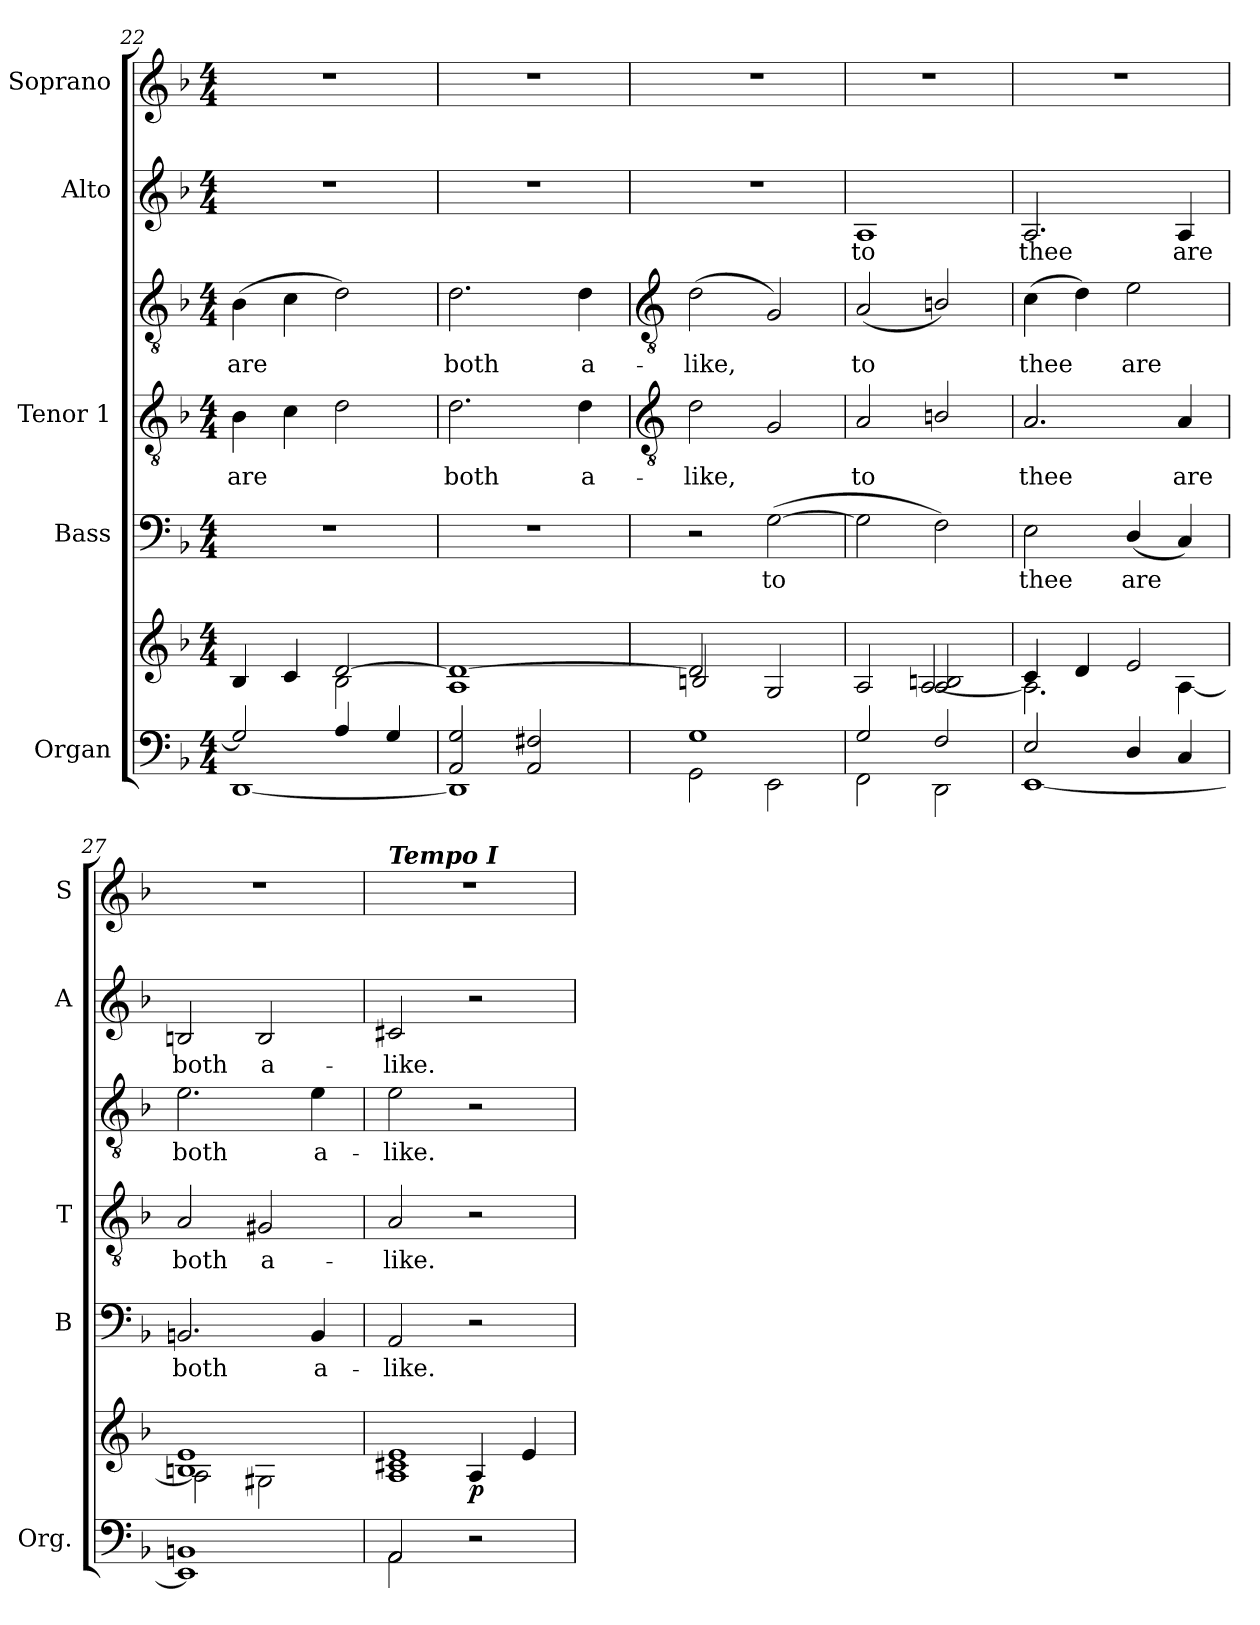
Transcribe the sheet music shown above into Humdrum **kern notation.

**kern	**kern	**dynam	**kern	**text	**kern	**text	**kern	**text	**kern	**text	**kern
*part5	*part5	*part5	*part4	*part4	*part3	*part3	*part3	*part3	*part2	*part2	*part1
*staff7	*staff6	*staff6/7	*staff5	*staff5	*staff4	*staff4	*staff3	*staff3	*staff2	*staff2	*staff1
*I"Organ	*	*	*I"Bass	*	*I"Tenor 1	*	*	*	*I"Alto	*	*I"Soprano
*I'Org.	*	*	*I'B	*	*I'T	*	*	*	*I'A	*	*I'S
*clefF4	*clefG2	*	*clefF4	*	*clefGv2	*	*clefGv2	*	*clefG2	*	*clefG2
*k[b-]	*k[b-]	*	*k[b-]	*	*k[b-]	*	*k[b-]	*	*k[b-]	*	*k[b-]
*F:	*F:	*	*F:	*	*F:	*	*F:	*	*F:	*	*F:
*M4/4	*M4/4	*	*M4/4	*	*M4/4	*	*M4/4	*	*M4/4	*	*M4/4
=22	=22	=22	=22	=22	=22	=22	=22	=22	=22	=22	=22
*^	*^	*	*	*	*	*	*	*	*	*	*
!	!	!	!	!	!	!	!	!LO:LY:b	!	!LO:LY:b	!	!	!
2G/]	[1DD\	4B-/	2ryy	.	1r	.	4B-	are	(>4B-	are	1r	.	1r
.	.	4c/	.	.	.	.	4c	.	4c	.	.	.	.
4A/	.	[2d/	2B-\	.	.	.	2d	.	2d)	.	.	.	.
4G/	.	.	.	.	.	.	.	.	.	.	.	.	.
=23	=23	=23	=23	=23	=23	=23	=23	=23	=23	=23	=23	=23	=23
!	!	!	!	!	!	!	!	!LO:LY:b	!	!LO:LY:b	!	!	!
2AA/ 2G/	1DD\]	1d/_	1A\	.	1r	.	2.d	-both	2.d	both	1r	.	1r
2AA/ 2F#X/	.	.	.	.	.	.	.	.	.	.	.	.	.
!	!	!	!	!	!	!	!	!LO:LY:b	!	!LO:LY:b	!	!	!
.	.	.	.	.	.	.	4d	a-	4d	a-	.	.	.
!!LO:LB:g=z
=24	=24	=24	=24	=24	=24	=24	=24	=24	=24	=24	=24	=24	=24
*	*	*	*	*	*	*	*clefGv2	*	*clefGv2	*	*	*	*
!	!	!	!	!	!	!	!	!LO:LY:b	!	!LO:LY:b	!	!	!
1G/	2GG\	2d/]	2Bn/	.	2r	.	2d	like,	(<2d	-like,	1r	.	1r
!	!	!	!	!	!	!LO:LY:b	!	!	!	!	!	!	!
.	2EE\	2G/	2ryy	.	(>[2G	to	2G	.	2G)	.	.	.	.
=25	=25	=25	=25	=25	=25	=25	=25	=25	=25	=25	=25	=25	=25
!	!	!	!	!	!	!	!	!LO:LY:b	!	!LO:LY:b	!	!LO:LY:b	!
2G/	2FF\	2A/	2ryy	.	2G]	.	2A	to	(<2A	to	1A	to	1r
2F/	2DD\	2A/ 2Bn/	[2A/	.	2F)	.	2Bn/	.	2Bn/)	.	.	.	.
=26	=26	=26	=26	=26	=26	=26	=26	=26	=26	=26	=26	=26	=26
!	!	!	!	!	!	!LO:LY:b	!	!LO:LY:b	!	!LO:LY:b	!	!LO:LY:b	!
2E/	[1EE\	4c/	2.A\]	.	2E	thee	2.A	thee	(>4c	thee	2.A	thee	1r
.	.	4d/	.	.	.	.	.	.	4d)	.	.	.	.
!	!	!	!	!	!	!LO:LY:b	!	!	!	!LO:LY:b	!	!	!
4D/	.	2e/	.	.	(<4D/	are	.	.	2e	are	.	.	.
!	!	!	!	!	!	!	!	!LO:LY:b	!	!	!	!LO:LY:b	!
4C/	.	.	[4A\	.	4C)	.	4A	are	.	.	4A	are	.
=27	=27	=27	=27	=27	=27	=27	=27	=27	=27	=27	=27	=27	=27
!	!	!	!	!	!	!LO:LY:b	!	!LO:LY:b	!	!LO:LY:b	!	!LO:LY:b	!
1BBn/	1EE\]	1Bn/ 1e/	2A\]	.	2.BBn	both	2A	-both	2.e	both	2Bn	both	1r
!	!	!	!	!	!	!	!	!LO:LY:b	!	!	!	!LO:LY:b	!
.	.	.	2G#X\	.	.	.	2G#X	a-	.	.	2B	a-	.
!	!	!	!	!	!	!LO:LY:b	!	!	!	!LO:LY:b	!	!	!
.	.	.	.	.	4BB	a-	.	.	4e	a-	.	.	.
=28	=28	=28	=28	=28	=28	=28	=28	=28	=28	=28	=28	=28	=28
!	!	!	!	!	!	!	!	!	!	!	!	!	!LO:TX:a:Bi:t=Tempo I
!	!	!	!	!	!	!LO:LY:b	!	!LO:LY:b	!	!LO:LY:b	!	!LO:LY:b	!
2AA/	2AA\	2ryy	1A\ 1c#X\ 1e\	.	2AA	-like.	2A	like.	2e	-like.	2c#X	-like.	1r
!	!	!	!	!LO:DY:b	!	!	!	!	!	!	!	!	!
2r	2ryy	4A/	.	p	2r	.	2r	.	2r	.	2r	.	.
.	.	4e/	.	.	.	.	.	.	.	.	.	.	.
*v	*v	*	*	*	*	*	*	*	*	*	*	*	*
*	*v	*v	*	*	*	*	*	*	*	*	*	*
=	=	=	=	=	=	=	=	=	=	=	=
*-	*-	*-	*-	*-	*-	*-	*-	*-	*-	*-	*-
